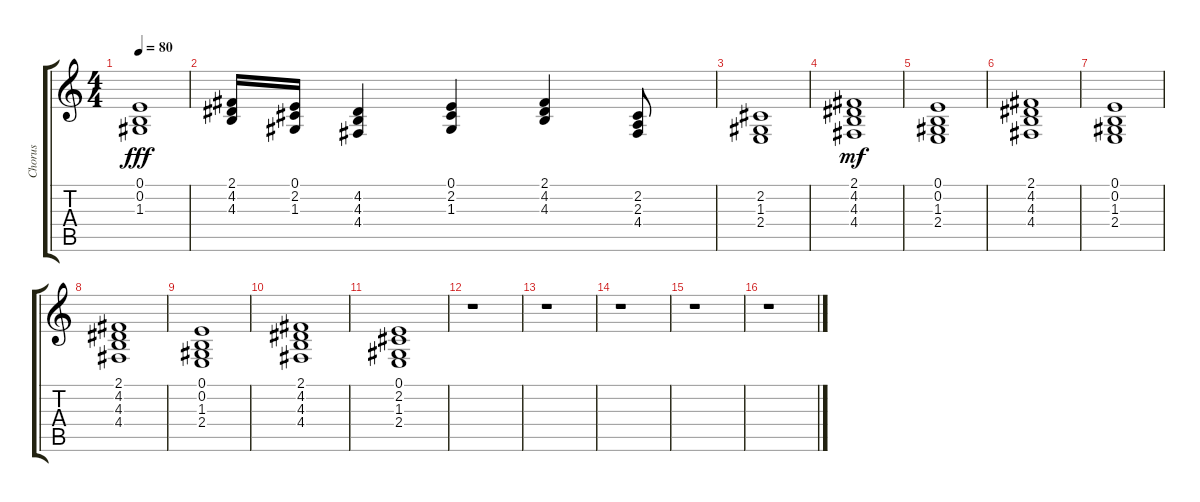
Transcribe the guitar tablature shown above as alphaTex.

\track ("Chorus" "Chorus") {instrument synthvoice}
\staff {score tabs}
\tuning (E4 B3 G3 D3 A2 E2) {hide}
\ts (4 4)
\tempo 80
\clef g2
\ks c
(0.1 0.2 1.3).1{dy fff} |
(2.1 4.2 4.3).16 (0.1 2.2 1.3).16 (4.2 4.3 4.4).4 (0.1 2.2 1.3).4 (2.1 4.2 4.3).4 (2.2 2.3 4.4).8 |
(2.2 1.3 2.4).1 |
(2.1 4.2 4.3 4.4).1{dy mf volume 12} |
(0.1 0.2 1.3 2.4).1{volume 12} |
(2.1 4.2 4.3 4.4).1 |
(0.1 0.2 1.3 2.4).1{volume 12} |
(2.1 4.2 4.3 4.4).1 |
(0.1 0.2 1.3 2.4).1{volume 12} |
(2.1 4.2 4.3 4.4).1 |
(0.1 2.2 1.3 2.4).1{volume 12} |
r.1 |
r.1 |
r.1 |
r.1 |
r.1
